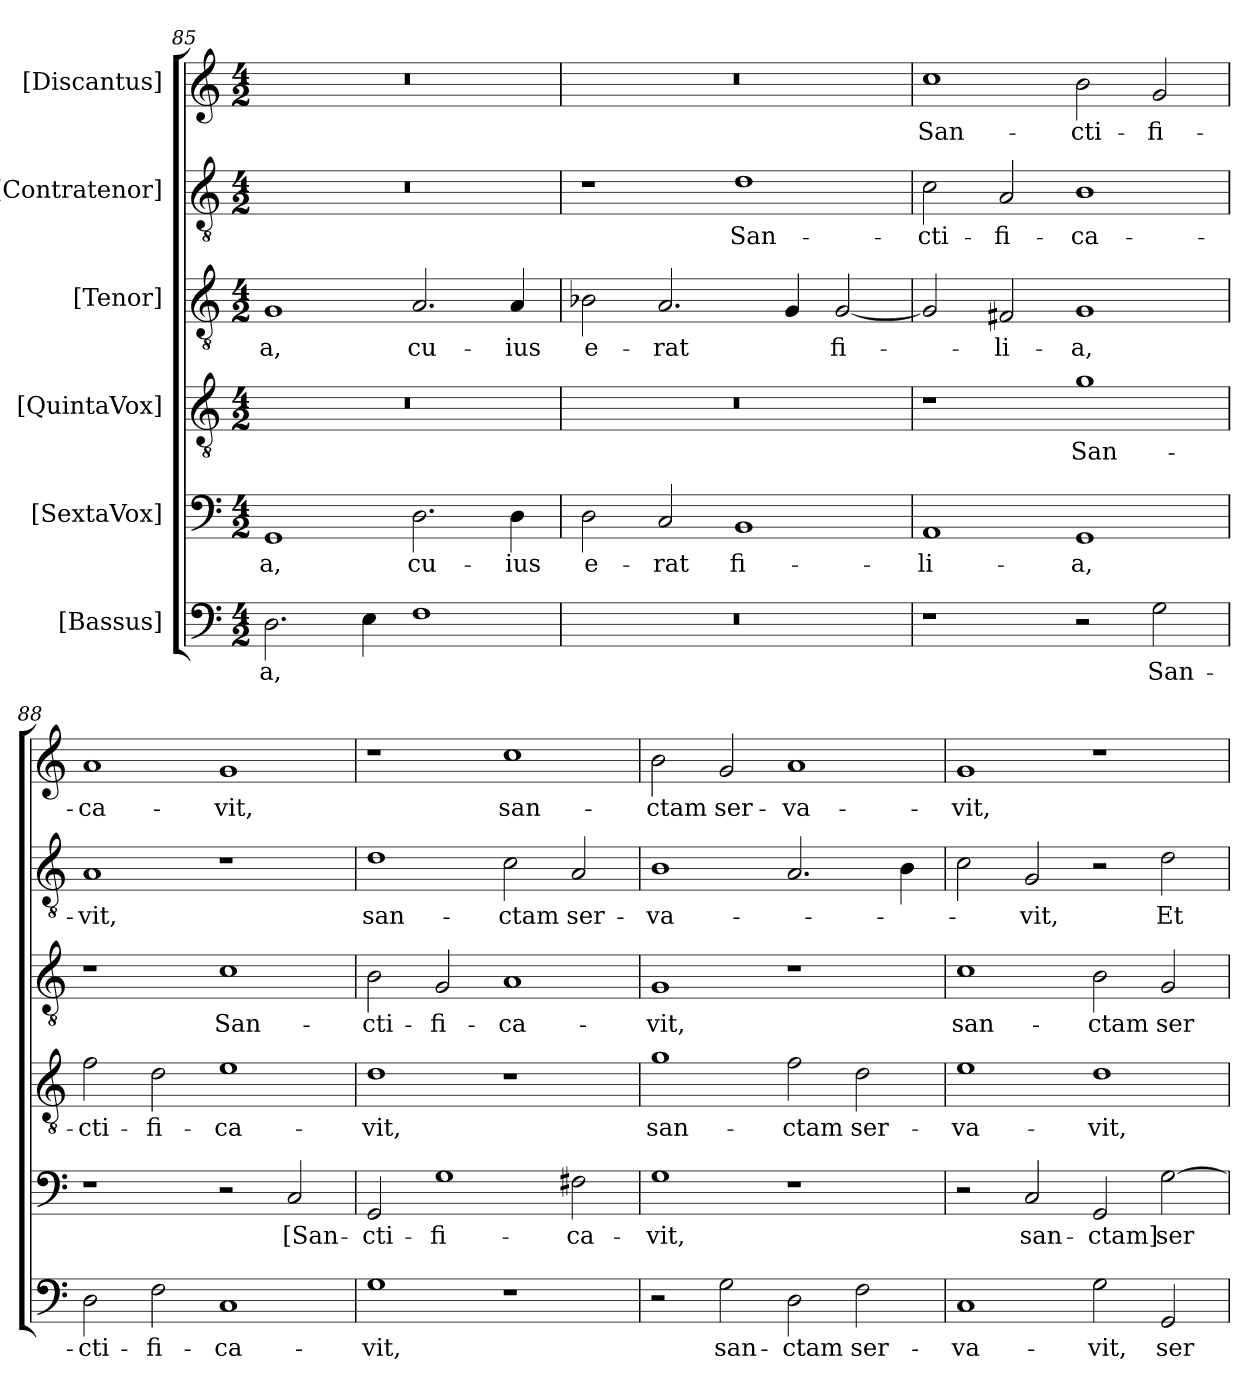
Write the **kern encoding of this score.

**kern	**text	**kern	**text	**kern	**text	**kern	**text	**kern	**text	**kern	**text
*part6	*part6	*part5	*part5	*part4	*part4	*part3	*part3	*part2	*part2	*part1	*part1
*staff6	*staff6	*staff5	*staff5	*staff4	*staff4	*staff3	*staff3	*staff2	*staff2	*staff1	*staff1
*I"[Bassus]	*	*I"[SextaVox]	*	*I"[QuintaVox]	*	*I"[Tenor]	*	*I"[Contratenor]	*	*I"[Discantus]	*
*clefF4	*	*clefF4	*	*clefGv2	*	*clefGv2	*	*clefGv2	*	*clefG2	*
*k[]	*	*k[]	*	*k[]	*	*k[]	*	*k[]	*	*k[]	*
*M4/2	*	*M4/2	*	*M4/2	*	*M4/2	*	*M4/2	*	*M4/2	*
=85	=85	=85	=85	=85	=85	=85	=85	=85	=85	=85	=85
2.D\	-a,	1GG/	-a,	0r	.	1G/	-a,	0r	.	0r	.
4E\	.	.	.	.	.	.	.	.	.	.	.
1F\	.	2.D\	cu-	.	.	2.A/	cu-	.	.	.	.
.	.	4D\	-ius	.	.	4A/	-ius	.	.	.	.
=86	=86	=86	=86	=86	=86	=86	=86	=86	=86	=86	=86
0r	.	2D\	e-	0r	.	2B-X\	e-	1r	.	0r	.
.	.	2C/	-rat	.	.	2.A/	-rat	.	.	.	.
.	.	1BB/	fi-	.	.	.	.	1d\	San-	.	.
.	.	.	.	.	.	4G/	.	.	.	.	.
.	.	.	.	.	.	[2G/	fi-	.	.	.	.
=87	=87	=87	=87	=87	=87	=87	=87	=87	=87	=87	=87
1r	.	1AA/	-li-	1r	.	2G/]	.	2c\	-cti-	1cc\	San-
.	.	.	.	.	.	2F#X/	-li-	2A/	-fi-	.	.
2r	.	1GG/	-a,	1g\	San-	1G/	-a,	1B\	-ca-	2b\	-cti-
2G\	San-	.	.	.	.	.	.	.	.	2g/	-fi-
=88	=88	=88	=88	=88	=88	=88	=88	=88	=88	=88	=88
2D\	-cti-	1r	.	2f\	-cti-	1r	.	1A/	-vit,	1a/	-ca-
2F\	-fi-	.	.	2d\	-fi-	.	.	.	.	.	.
1C/	-ca-	2r	.	1e\	-ca-	1c\	San-	1r	.	1g/	-vit,
.	.	2C/	[San-	.	.	.	.	.	.	.	.
=89	=89	=89	=89	=89	=89	=89	=89	=89	=89	=89	=89
1G\	-vit,	2GG/	-cti-	1d\	-vit,	2B\	-cti-	1d\	san-	1r	.
.	.	1G\	-fi-	.	.	2G/	-fi-	.	.	.	.
1r	.	.	.	1r	.	1A/	-ca-	2c\	-ctam	1cc\	san-
.	.	2F#X\	-ca-	.	.	.	.	2A/	ser-	.	.
=90	=90	=90	=90	=90	=90	=90	=90	=90	=90	=90	=90
2r	.	1G\	-vit,	1g\	san-	1G/	-vit,	1B\	-va-	2b\	-ctam
2G\	san-	.	.	.	.	.	.	.	.	2g/	ser-
2D\	-ctam	1r	.	2f\	-ctam	1r	.	2.A/	.	1a/	-va-
2F\	ser-	.	.	2d\	ser-	.	.	.	.	.	.
.	.	.	.	.	.	.	.	4B\	.	.	.
=91	=91	=91	=91	=91	=91	=91	=91	=91	=91	=91	=91
1C/	-va-	2r	.	1e\	-va-	1c\	san-	2c\	.	1g/	-vit,
.	.	2C/	san-	.	.	.	.	2G/	-vit,	.	.
2G\	-vit,	2GG/	-ctam]	1d\	-vit,	2B\	-ctam	2r	.	1r	.
2GG/	ser-	[2G\	ser-	.	.	2G/	ser-	2d\	Et-	.	.
=	=	=	=	=	=	=	=	=	=	=	=
*-	*-	*-	*-	*-	*-	*-	*-	*-	*-	*-	*-
